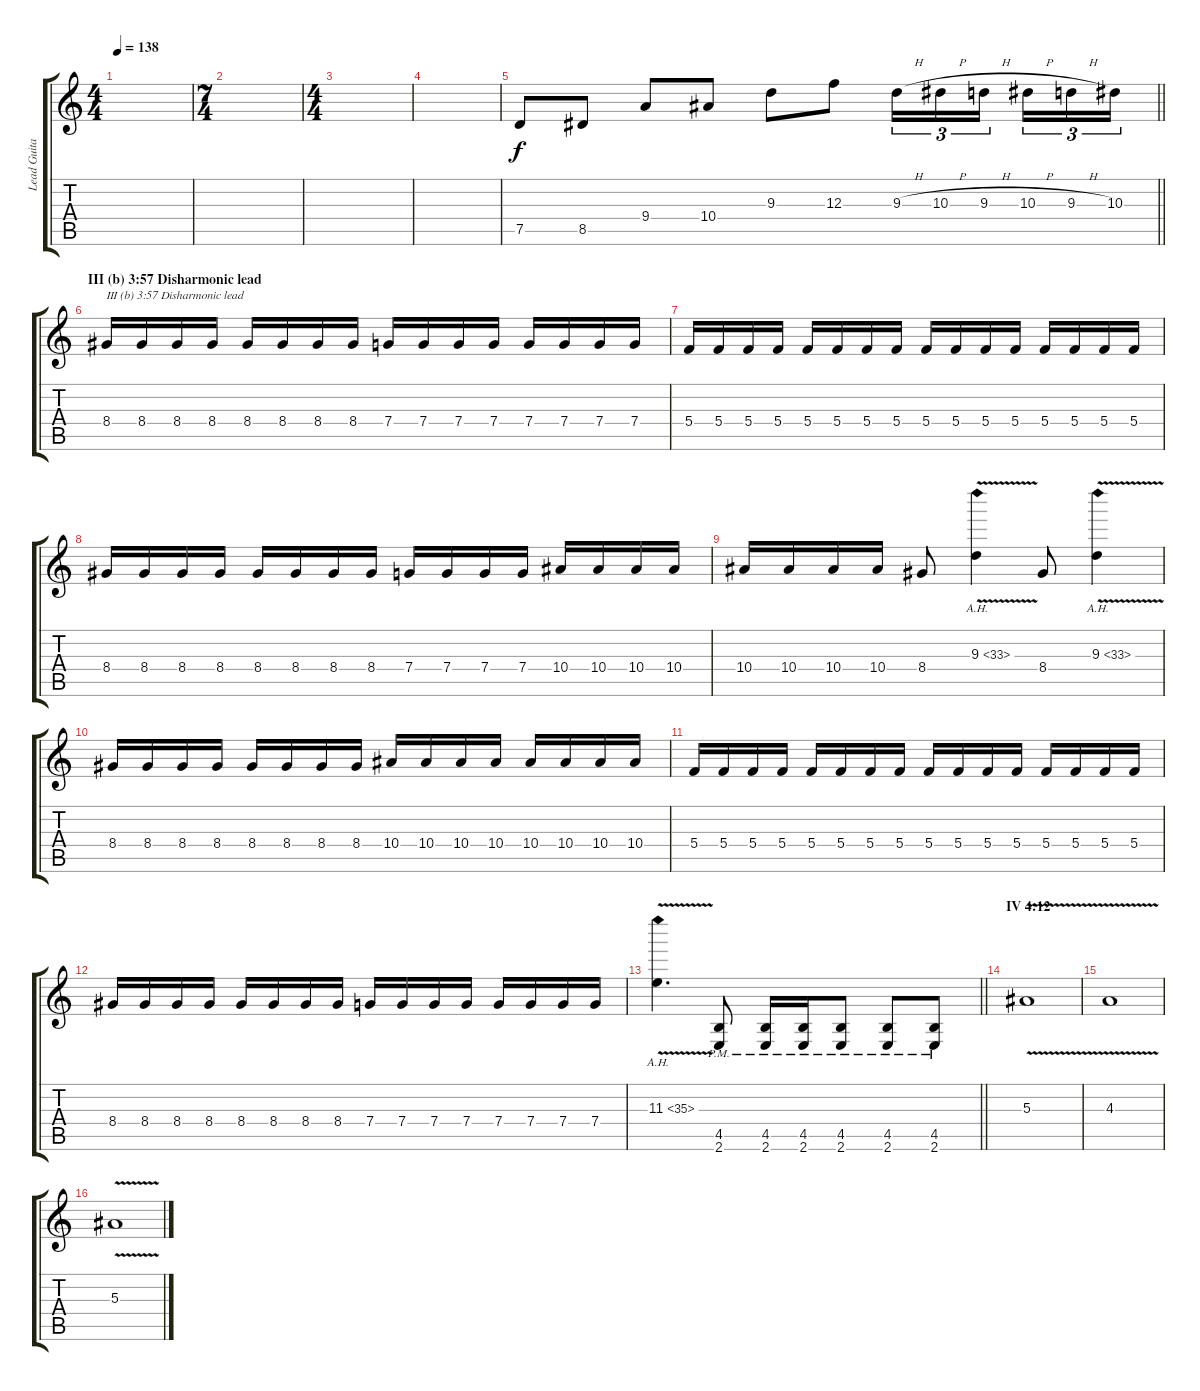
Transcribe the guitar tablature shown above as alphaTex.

\track ("Lead Guitar" "Lead Guita") {instrument distortionguitar}
\staff {score tabs}
\tuning (D4 A3 F3 C3 G2 D2) {hide}
\ts (4 4)
\tempo 138
\clef g2
\ks c
|
\ts (7 4)
|
\ts (4 4)
|
|
\barLineRight lightlight
7.5.8 8.5.8 9.4.8 10.4.8 9.3.8 12.3.8 9.3{h}.16{tu (3 2)} 10.3{h}.16{tu (3 2)} 9.3{h}.16{tu (3 2) beam splitsecondary} 10.3{h}.16{tu (3 2)} 9.3{h}.16{tu (3 2)} 10.3.16{tu (3 2)} |
\section ("" "III (b) 3:57 Disharmonic lead")
8.4.16{txt "III (b) 3:57 Disharmonic lead"} 8.4.16 8.4.16 8.4.16 8.4.16 8.4.16 8.4.16 8.4.16 7.4.16 7.4.16 7.4.16 7.4.16 7.4.16 7.4.16 7.4.16 7.4.16 |
5.4.16 5.4.16 5.4.16 5.4.16 5.4.16 5.4.16 5.4.16 5.4.16 5.4.16 5.4.16 5.4.16 5.4.16 5.4.16 5.4.16 5.4.16 5.4.16 |
8.4.16 8.4.16 8.4.16 8.4.16 8.4.16 8.4.16 8.4.16 8.4.16 7.4.16 7.4.16 7.4.16 7.4.16 10.4.16 10.4.16 10.4.16 10.4.16 |
10.4.16 10.4.16 10.4.16 10.4.16 8.4.8 9.3{ah 24 v}.4 8.4.8 9.3{ah 24 v}.4 |
8.4.16 8.4.16 8.4.16 8.4.16 8.4.16 8.4.16 8.4.16 8.4.16 10.4.16 10.4.16 10.4.16 10.4.16 10.4.16 10.4.16 10.4.16 10.4.16 |
5.4.16 5.4.16 5.4.16 5.4.16 5.4.16 5.4.16 5.4.16 5.4.16 5.4.16 5.4.16 5.4.16 5.4.16 5.4.16 5.4.16 5.4.16 5.4.16 |
8.4.16 8.4.16 8.4.16 8.4.16 8.4.16 8.4.16 8.4.16 8.4.16 7.4.16 7.4.16 7.4.16 7.4.16 7.4.16 7.4.16 7.4.16 7.4.16 |
\barLineRight lightlight
11.3{ah 24 v}.4{d} (4.5{pm} 2.6{pm}).8 (4.5{pm} 2.6{pm}).16 (4.5{pm} 2.6{pm}).16 (4.5{pm} 2.6{pm}).8 (4.5{pm} 2.6{pm}).8 (4.5{pm} 2.6{pm}).8 |
\section ("" "IV 4:12")
5.3{v}.1 |
4.3{v}.1 |
5.3{v}.1{volume 0}
